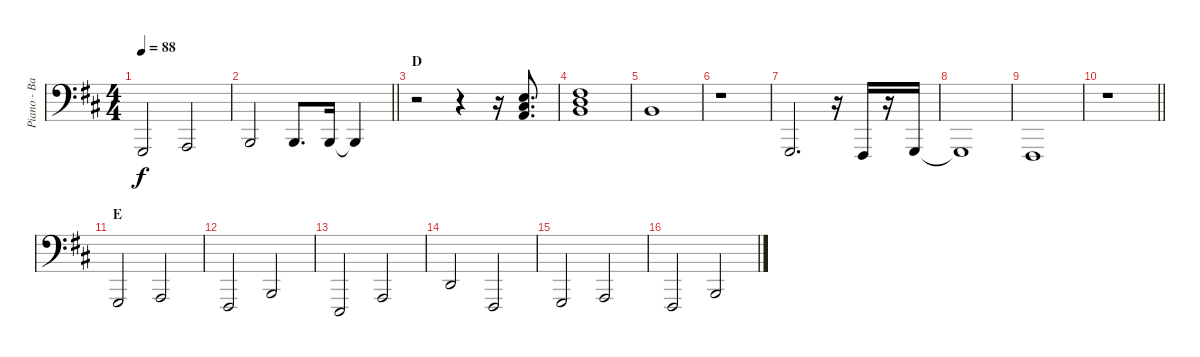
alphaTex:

\track ("Piano - Bass" "Piano - Ba") {instrument acousticgrandpiano}
\staff {score}
\tuning (G2 D2 A1 E1 B0) {hide}
\ts (4 4)
\tempo 88
\clef f4
\ks d
3.4.2{dy f} 0.3.2 |
\barLineRight lightlight
2.3.2 2.3.8{d} 2.3.16 2.3{t}.4 |
\section ("" "D")
r.2 r.4 r.16 (9.1 11.2 12.3).8{d} |
(11.1 12.2 14.3).1 |
4.1.1 |
r.1 |
3.4.2{d} r.16 2.4.16 r.16 3.4.16 |
3.4{t}.1 |
2.4.1 |
\barLineRight lightlight
r.1 |
\section ("" "E")
3.4.2 0.3.2 |
2.4.2 2.3.2 |
0.4.2 0.3.2 |
0.2.2 2.4.2 |
3.4.2 0.3.2 |
2.4.2 2.3.2
